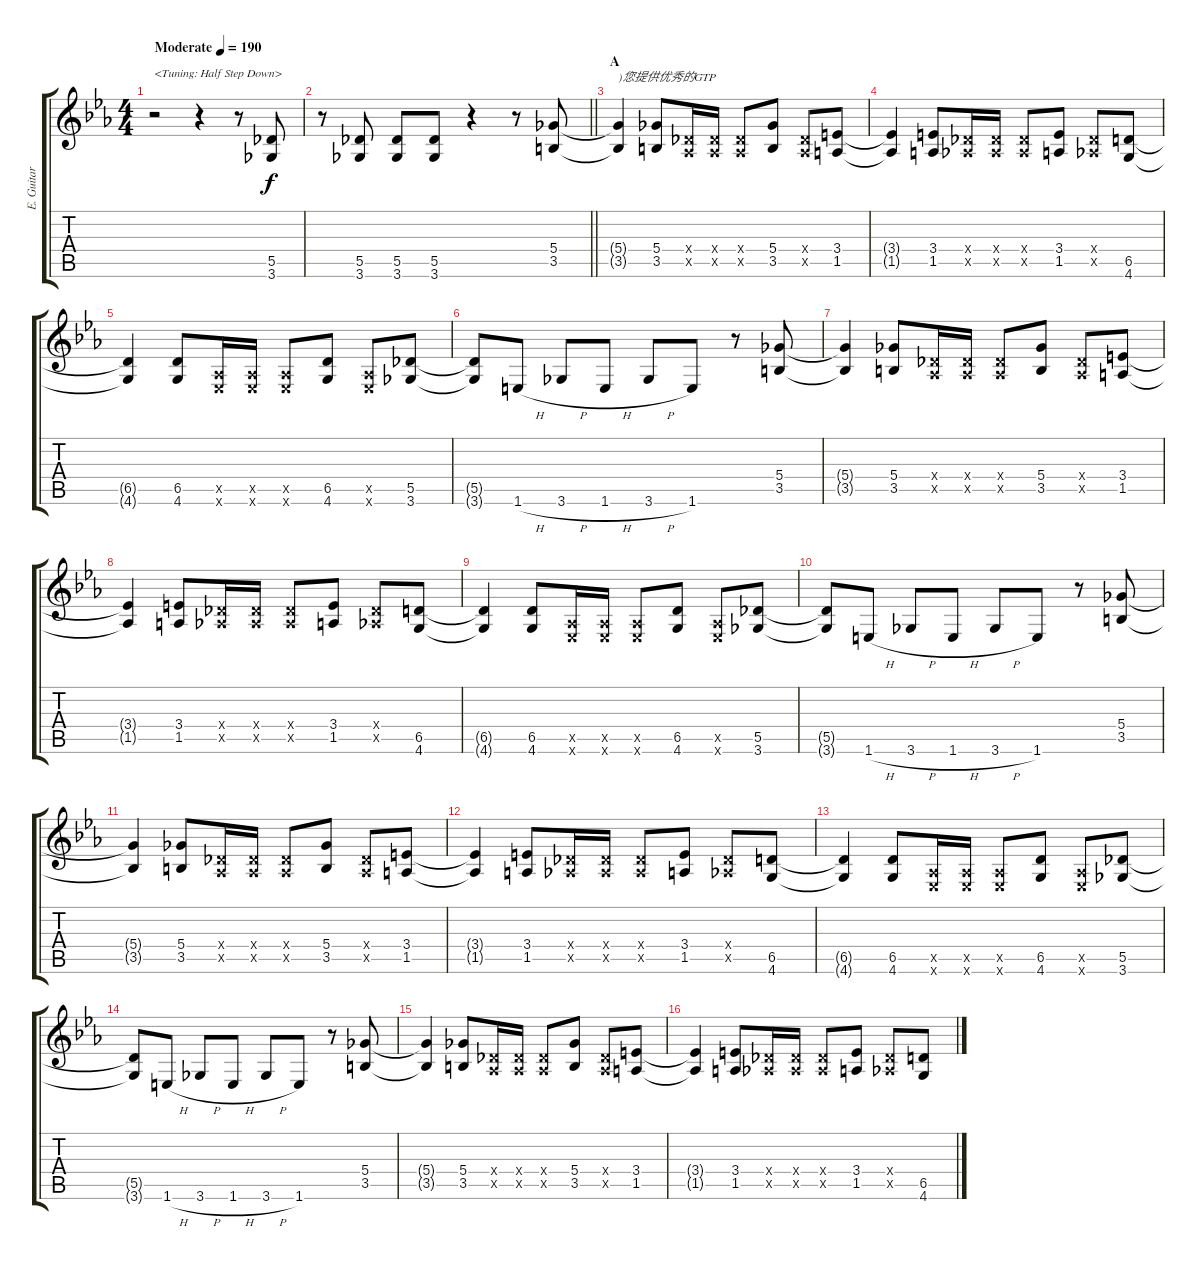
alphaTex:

\track ("E. Guitar II" "E. Guitar ") {instrument overdrivenguitar}
\staff {score tabs}
\tuning (Eb4 Bb3 Gb3 Db3 Ab2 Eb2) {hide}
\ts (4 4)
\tempo (190 "Moderate")
\clef g2
\ks eb
r.2{txt "<Tuning: Half Step Down>" dy f instrument overdrivenguitar} r.4 r.8 (5.5 3.6).8 |
\barLineRight lightlight
r.8 (5.5 3.6).8 (5.5 3.6).8 (5.5 3.6).8 r.4 r.8 (5.4 3.5).8 |
\section ("" "A")
(5.4{t} 3.5{t}).4{txt ")您提供优秀的GTP"} (5.4 3.5).8 (0.4{x} 0.5{x}).16 (0.4{x} 0.5{x}).16 (0.4{x} 0.5{x}).8 (5.4 3.5).8 (0.4{x} 0.5{x}).8 (3.4 1.5).8 |
(3.4{t} 1.5{t}).4 (3.4 1.5).8 (0.4{x} 0.5{x}).16 (0.4{x} 0.5{x}).16 (0.4{x} 0.5{x}).8 (3.4 1.5).8 (0.4{x} 0.5{x}).8 (6.5 4.6).8 |
(6.5{t} 4.6{t}).4 (6.5 4.6).8 (0.5{x} 0.6{x}).16 (0.5{x} 0.6{x}).16 (0.5{x} 0.6{x}).8 (6.5 4.6).8 (0.5{x} 0.6{x}).8 (5.5 3.6).8 |
(5.5{t} 3.6{t}).8 1.6{h}.8 3.6{h}.8 1.6{h}.8 3.6{h}.8 1.6.8 r.8 (5.4 3.5).8 |
(5.4{t} 3.5{t}).4 (5.4 3.5).8 (0.4{x} 0.5{x}).16 (0.4{x} 0.5{x}).16 (0.4{x} 0.5{x}).8 (5.4 3.5).8 (0.4{x} 0.5{x}).8 (3.4 1.5).8 |
(3.4{t} 1.5{t}).4 (3.4 1.5).8 (0.4{x} 0.5{x}).16 (0.4{x} 0.5{x}).16 (0.4{x} 0.5{x}).8 (3.4 1.5).8 (0.4{x} 0.5{x}).8 (6.5 4.6).8 |
(6.5{t} 4.6{t}).4 (6.5 4.6).8 (0.5{x} 0.6{x}).16 (0.5{x} 0.6{x}).16 (0.5{x} 0.6{x}).8 (6.5 4.6).8 (0.5{x} 0.6{x}).8 (5.5 3.6).8 |
(5.5{t} 3.6{t}).8 1.6{h}.8 3.6{h}.8 1.6{h}.8 3.6{h}.8 1.6.8 r.8 (5.4 3.5).8 |
(5.4{t} 3.5{t}).4 (5.4 3.5).8 (0.4{x} 0.5{x}).16 (0.4{x} 0.5{x}).16 (0.4{x} 0.5{x}).8 (5.4 3.5).8 (0.4{x} 0.5{x}).8 (3.4 1.5).8 |
(3.4{t} 1.5{t}).4 (3.4 1.5).8 (0.4{x} 0.5{x}).16 (0.4{x} 0.5{x}).16 (0.4{x} 0.5{x}).8 (3.4 1.5).8 (0.4{x} 0.5{x}).8 (6.5 4.6).8 |
(6.5{t} 4.6{t}).4 (6.5 4.6).8 (0.5{x} 0.6{x}).16 (0.5{x} 0.6{x}).16 (0.5{x} 0.6{x}).8 (6.5 4.6).8 (0.5{x} 0.6{x}).8 (5.5 3.6).8 |
(5.5{t} 3.6{t}).8 1.6{h}.8 3.6{h}.8 1.6{h}.8 3.6{h}.8 1.6.8 r.8 (5.4 3.5).8 |
(5.4{t} 3.5{t}).4 (5.4 3.5).8 (0.4{x} 0.5{x}).16 (0.4{x} 0.5{x}).16 (0.4{x} 0.5{x}).8 (5.4 3.5).8 (0.4{x} 0.5{x}).8 (3.4 1.5).8 |
(3.4{t} 1.5{t}).4 (3.4 1.5).8 (0.4{x} 0.5{x}).16 (0.4{x} 0.5{x}).16 (0.4{x} 0.5{x}).8 (3.4 1.5).8 (0.4{x} 0.5{x}).8 (6.5 4.6).8
